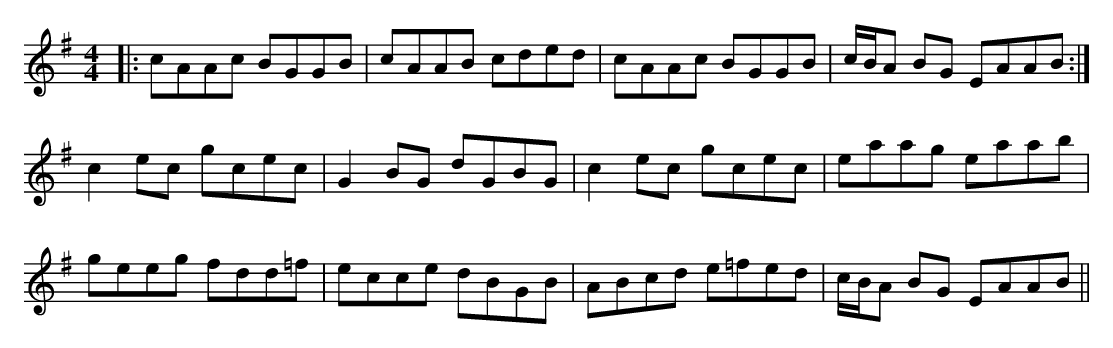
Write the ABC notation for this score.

X:1
M:4/4
K:Ador
|:cAAc BGGB|cAAB cded|cAAc BGGB|c/B/A BG EAAB:|
c2 ec gcec|G2 BG dGBG|c2 ec gcec|eaag eaab|
geeg fdd=f|ecce dBGB|ABcd e=fed|c/B/A BG EAAB||
